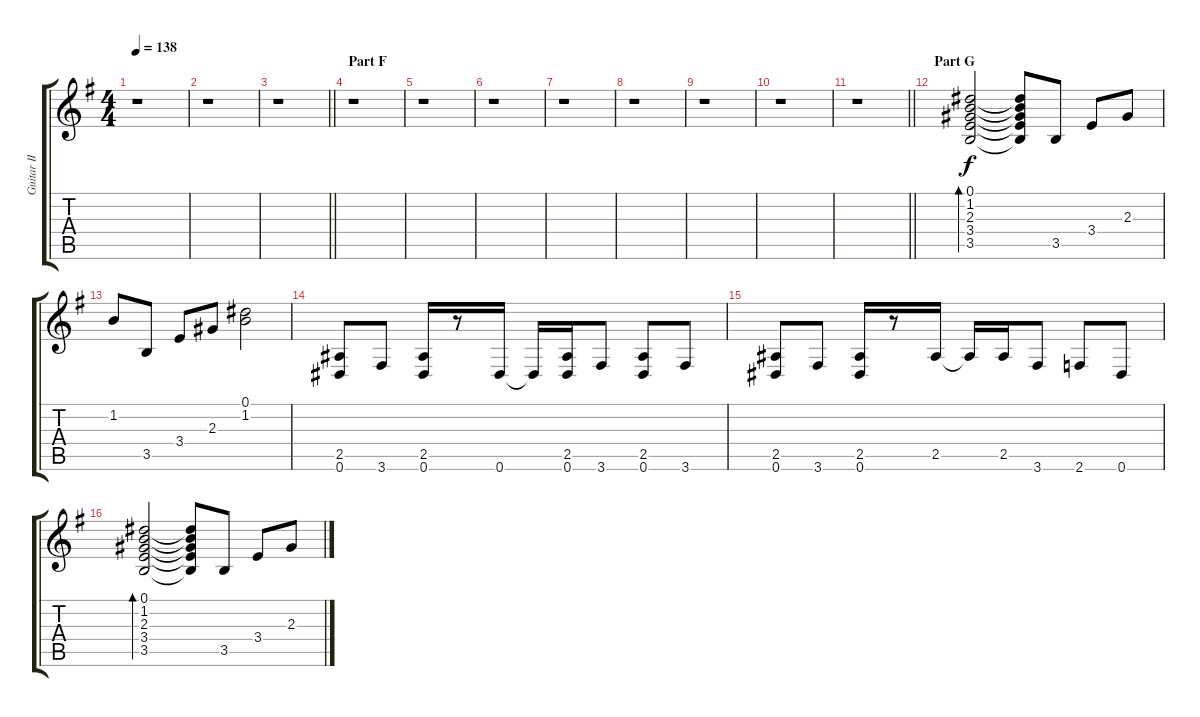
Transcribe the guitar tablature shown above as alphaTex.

\track ("Guitar II (Sugizo)" "Guitar II ") {instrument distortionguitar}
\staff {score tabs}
\tuning (Eb4 Bb3 Gb3 Db3 Ab2 Eb2) {hide}
\ts (4 4)
\tempo 138
\clef g2
\ks g
r.1{dy f} |
r.1 |
\barLineRight lightlight
r.1 |
\section ("" "Part F")
r.1 |
r.1 |
r.1 |
r.1 |
r.1 |
r.1 |
r.1 |
\barLineRight lightlight
r.1 |
\section ("" "Part G")
(0.1 1.2 2.3 3.4 3.5).2{bd 120} (0.1{t} 1.2{t} 2.3{t} 3.4{t} 3.5{t}).8 3.5.8 3.4.8 2.3.8 |
1.2.8 3.5.8 3.4.8 2.3.8 (0.1 1.2).2 |
(2.5 0.6).8 3.6.8 (2.5 0.6).16 r.8 0.6.16 0.6{t}.16 (2.5 0.6).16 3.6.8 (2.5 0.6).8 3.6.8 |
(2.5 0.6).8 3.6.8 (2.5 0.6).16 r.8 2.5.16 2.5{t}.16 2.5.16 3.6.8 2.6.8 0.6.8 |
(0.1 1.2 2.3 3.4 3.5).2{bd 120} (0.1{t} 1.2{t} 2.3{t} 3.4{t} 3.5{t}).8 3.5.8 3.4.8 2.3.8
